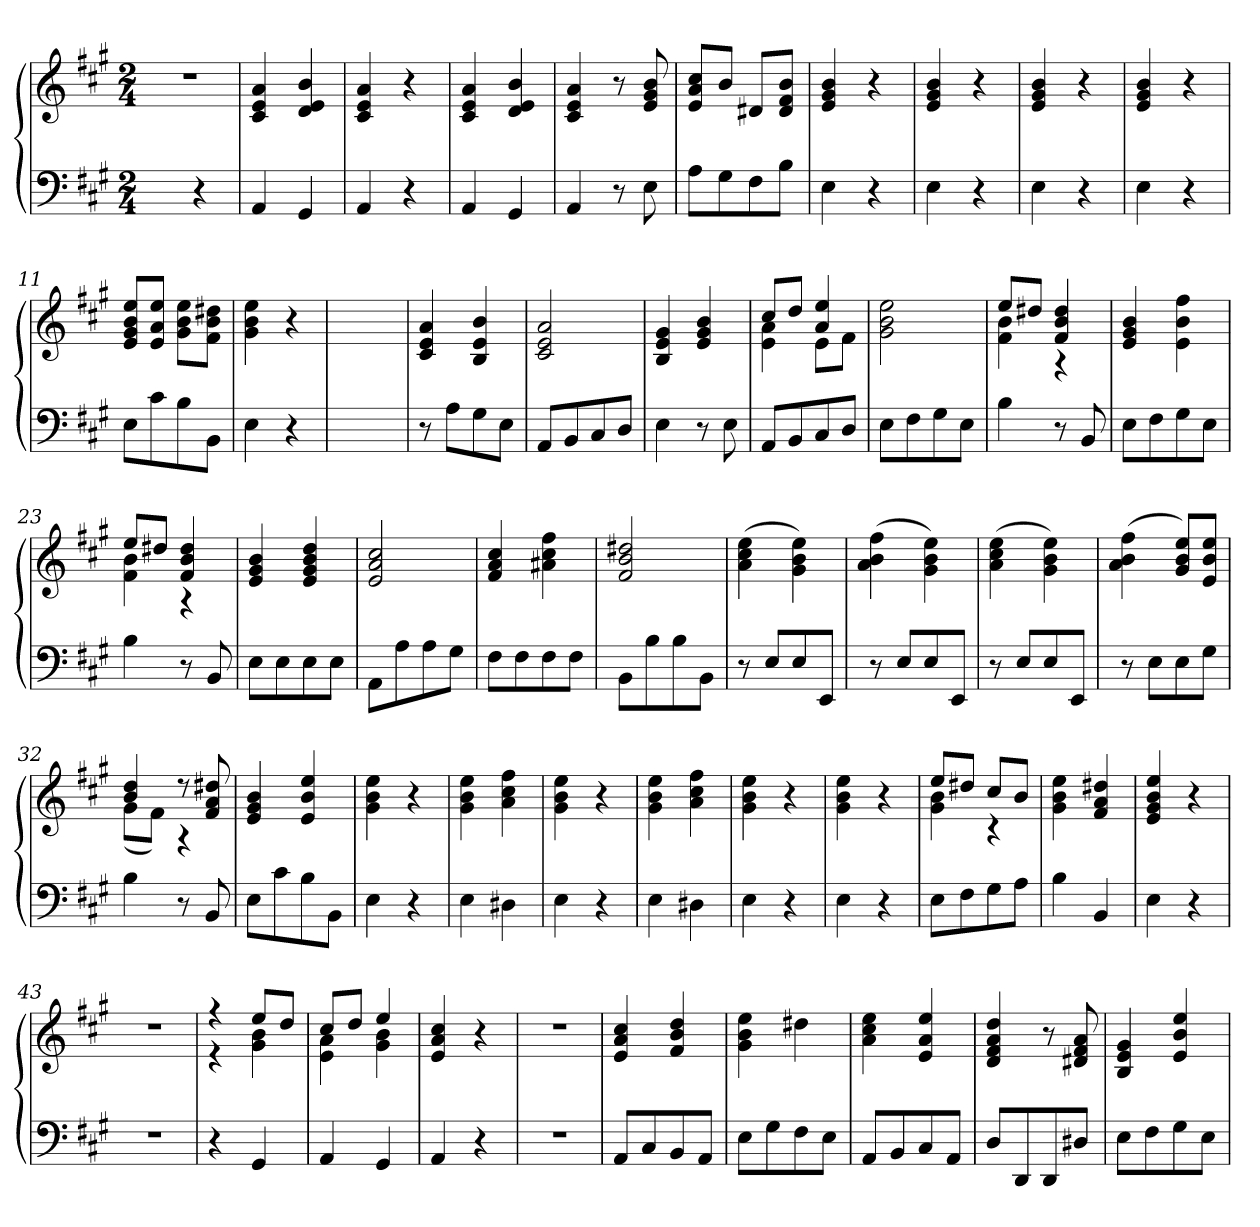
**kern	**kern
*part1	*part1
*staff2	*staff1
*clefF4	*clefG2
*k[f#c#g#]	*k[f#c#g#]
*M2/4	*M2/4
=1	=1
4ryy	2r
4r	.
=2	=2
4AA	4c# 4e 4a
4GG#	4d 4e 4b
=3	=3
4AA	4c# 4e 4a
4r	4r
=4	=4
4AA	4c# 4e 4a
4GG#	4d 4e 4b
=5	=5
4AA	4c# 4e 4a
8r	8r
8E	8e 8g# 8b
=6	=6
8AL	8e 8a 8cc#L
8G#	8bJ
8F#	8d#XL
8BJ	8d# 8f# 8bJ
=7	=7
4E	4e 4g# 4b
4r	4r
=8	=8
4E	4e 4g# 4b
4r	4r
=9	=9
4E	4e 4g# 4b
4r	4r
!!LO:LB:g=z
=10	=10
4E	4e 4g# 4b
4r	4r
=11	=11
8EL	8e 8g# 8b 8eeL
8c#	8e 8a 8eeJ
8B	8g# 8b 8eeL
8BBJ	8f# 8b 8dd#XJ
=12	=12
4E	4g# 4b 4ee
4r	4r
=13	=13
2ryy	2ryy
=16	=16
8r	4c# 4e 4a
8AL	.
8G#	4B 4e 4b
8EJ	.
=17	=17
8AAL	2c# 2e 2a
8BB	.
8C#	.
8DJ	.
=18	=18
4E	4B 4e 4g#
8r	4e 4g# 4b
8E	.
=19	=19
*	*^
8AAL	4e\ 4a\	8cc#/L
8BB	.	8dd/J
8C#	4a 4ee	8eL
8DJ	.	8f#J
*	*v	*v
=20	=20
8EL	2g# 2b 2ee
8F#	.
8G#	.
8EJ	.
!!LO:LB:g=z
=21	=21
*	*^
4B	8eeL	4f# 4b
.	8dd#XJ	.
8r	4f# 4b 4dd#	4r
8BB	.	.
*	*v	*v
=22	=22
8EL	4e 4g# 4b
8F#	.
8G#	4e 4b 4ff#
8EJ	.
=23	=23
*	*^
4B	8eeL	4f# 4b
.	8dd#XJ	.
8r	4f# 4b 4dd#	4r
8BB	.	.
*	*v	*v
=24	=24
8EL	4e 4g# 4b
8E	.
8E	4e 4g# 4b 4dd
8EJ	.
=25	=25
8AAL	2e 2a 2cc#
8A	.
8A	.
8G#J	.
=26	=26
8F#L	4f# 4a 4cc#
8F#	.
8F#	4a#X 4cc# 4ff#
8F#J	.
=27	=27
8BBL	2f# 2b 2dd#X
8B	.
8B	.
8BBJ	.
=28	=28
8r	(4a 4cc# 4ee
8EL	.
8E	4g# 4b 4ee)
8EEJ	.
!!LO:LB:g=z
=29	=29
8r	(4a 4b 4ff#
8EL	.
8E	4g# 4b 4ee)
8EEJ	.
=30	=30
8r	(4a 4cc# 4ee
8EL	.
8E	4g# 4b 4ee)
8EEJ	.
=31	=31
8r	(4a 4b 4ff#
8EL	.
8E	8g# 8b 8eeL)
8G#J	8e 8b 8eeJ
=32	=32
*	*^
4B	4b 4dd	(8g#L
.	.	8f#J)
8r	8r	4r
8BB	8f# 8a 8dd#X	.
*	*v	*v
=33	=33
8EL	4e 4g# 4b
8c#	.
8B	4e 4b 4ee
8BBJ	.
=34	=34
4E	4g# 4b 4ee
4r	4r
=35	=35
4E	4g# 4b 4ee
4D#X	4a 4cc# 4ff#
=36	=36
4E	4g# 4b 4ee
4r	4r
=37	=37
4E	4g# 4b 4ee
4D#X	4a 4cc# 4ff#
!!LO:LB:g=z
=38	=38
4E	4g# 4b 4ee
4r	4r
=39	=39
4E	4g# 4b 4ee
4r	4r
=40	=40
*	*^
8EL	4g#\ 4b\	8ee/L
8F#	.	8dd#X/J
8G#	8cc#/L	4r
8AJ	8b/J	.
*	*v	*v
=41	=41
4B	4g# 4b 4ee
4BB	4f# 4a 4dd#X
=42	=42
4E	4e 4g# 4b 4ee
4r	4r
=43	=43
2r	2r
=44	=44
*	*^
4r	4r	4r
4GG#	8eeL	4g# 4b
.	8ddJ	.
=45	=45	=45
4AA	8cc#L	4e 4a
.	8ddJ	.
4GG#	4ee	4g# 4b
*	*v	*v
=46	=46
4AA	4e 4a 4cc#
4r	4r
=47	=47
2r	2r
!!LO:LB:g=z
=48	=48
8AAL	4e 4a 4cc#
8C#	.
8BB	4f# 4b 4dd
8AAJ	.
=49	=49
8EL	4g# 4b 4ee
8G#	.
8F#	4dd#X
8EJ	.
=50	=50
8AAL	4a 4cc# 4ee
8BB	.
8C#	4e 4a 4ee
8AAJ	.
=51	=51
8DL	4d 4f# 4a 4dd
8DD	.
8DD	8r
8D#XJ	8d#X 8f# 8a
=52	=52
8EL	4B 4e 4g#
8F#	.
8G#	4e 4b 4ee
8EJ	.
=	=
*-	*-
